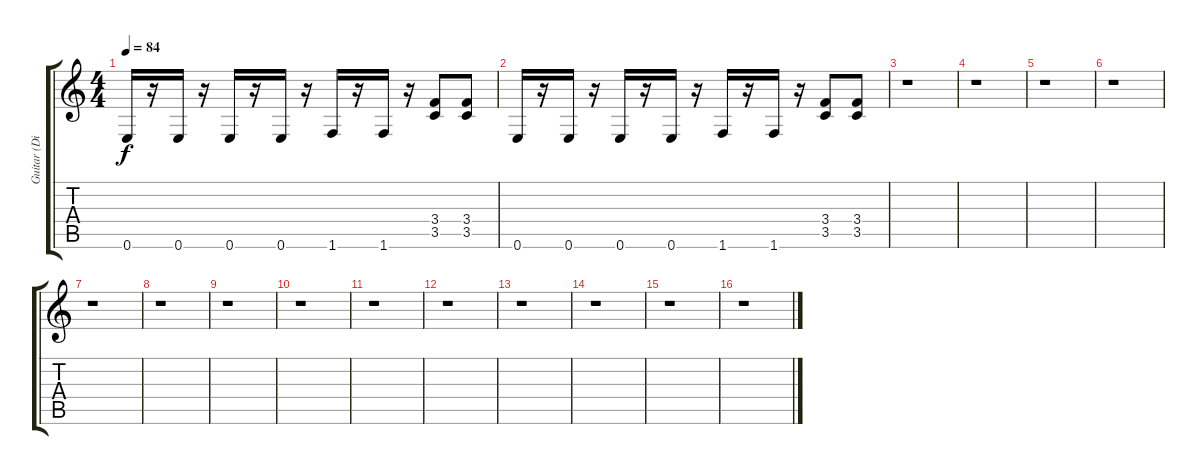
\track ("Guitar (Disto)" "Guitar (Di") {instrument distortionguitar}
\staff {score tabs}
\tuning (E4 B3 G3 D3 A2 E2) {hide}
\ts (4 4)
\tempo 84
\clef g2
\ks c
0.6.16{dy f instrument distortionguitar} r.16 0.6.16 r.16 0.6.16 r.16 0.6.16 r.16 1.6.16 r.16 1.6.16 r.16 (3.4 3.5).8 (3.4 3.5).8 |
0.6.16 r.16 0.6.16 r.16 0.6.16 r.16 0.6.16 r.16 1.6.16 r.16 1.6.16 r.16 (3.4 3.5).8 (3.4 3.5).8 |
r.1 |
r.1 |
r.1 |
r.1 |
r.1 |
r.1 |
r.1 |
r.1 |
r.1 |
r.1 |
r.1 |
r.1 |
r.1 |
r.1
